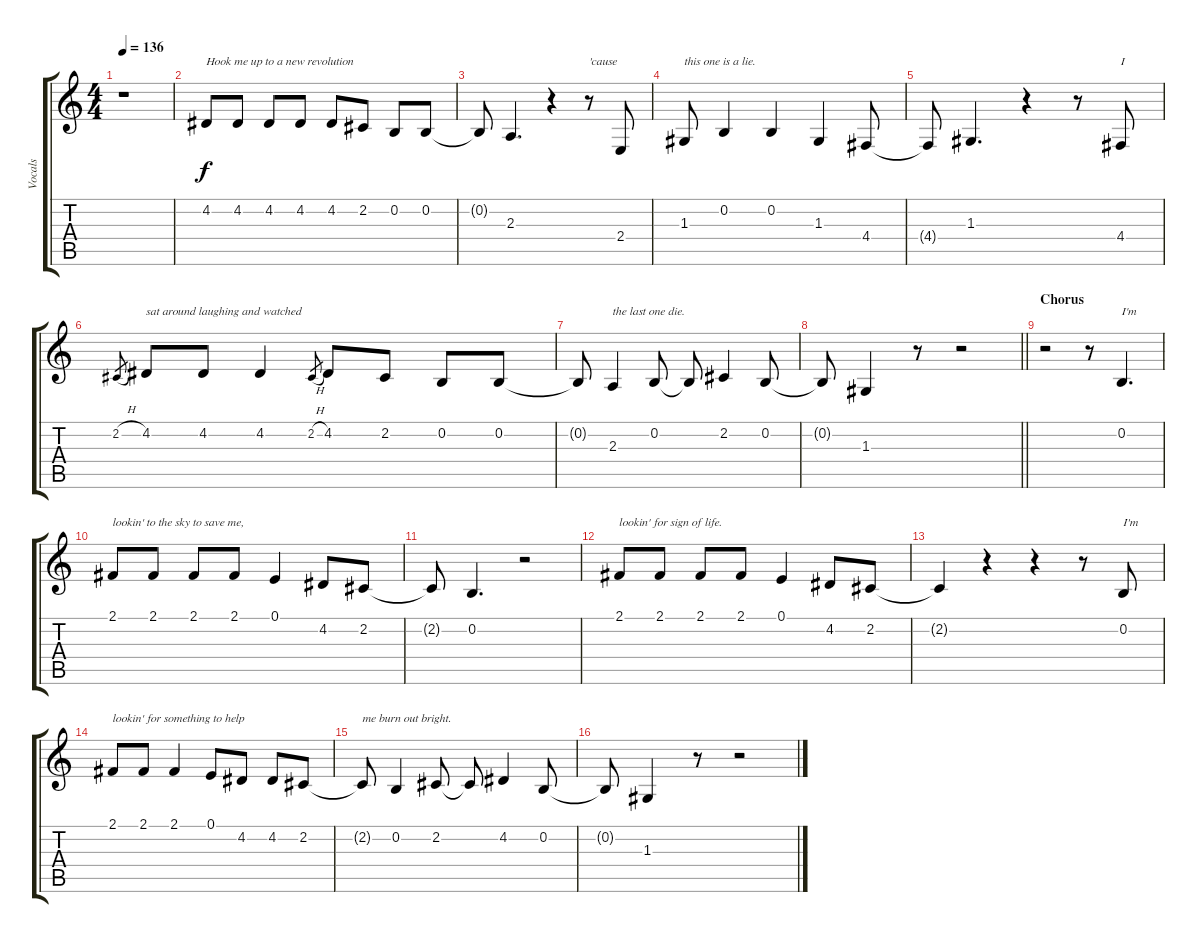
\track ("Vocals" "Vocals") {instrument voiceoohs}
\staff {score tabs}
\tuning (E4 B3 G3 D3 A2 E2) {hide}
\ts (4 4)
\tempo 136
\clef g2
\ks c
r.1{dy f} |
4.2.8{txt "Hook me up to a new revolution"} 4.2.8 4.2.8 4.2.8 4.2.8 2.2.8 0.2.8 0.2.8 |
0.2{t}.8 2.3.4{d} r.4 r.8{txt "'cause"} 2.4.8 |
1.3.8{txt "this one is a lie."} 0.2.4 0.2.4 1.3.4 4.4.8 |
4.4{t}.8 1.3.4{d} r.4 r.8 4.4.8{txt "I"} |
2.2{h}.8{gr} 4.2.8{txt "sat around laughing and watched"} 4.2.8 4.2.4 2.2{h}.8{gr} 4.2.8 2.2.8 0.2.8 0.2.8 |
0.2{t}.8 2.3.4{txt "the last one die."} 0.2.8 0.2{t}.8 2.2.4 0.2.8 |
\barLineRight lightlight
0.2{t}.8 1.3.4 r.8 r.2 |
\section ("" "Chorus")
r.2 r.8 0.2.4{d txt "I'm"} |
2.1.8{txt "lookin' to the sky to save me,"} 2.1.8 2.1.8 2.1.8 0.1.4 4.2.8 2.2.8 |
2.2{t}.8 0.2.4{d} r.2 |
2.1.8{txt "lookin' for sign of life."} 2.1.8 2.1.8 2.1.8 0.1.4 4.2.8 2.2.8 |
2.2{t}.4 r.4 r.4 r.8 0.2.8{txt "I'm"} |
2.1.8{txt "lookin' for something to help "} 2.1.8 2.1.4 0.1.8 4.2.8 4.2.8 2.2.8 |
2.2{t}.8{txt "me burn out bright."} 0.2.4 2.2.8 2.2{t}.8 4.2.4 0.2.8 |
0.2{t}.8 1.3.4 r.8 r.2
